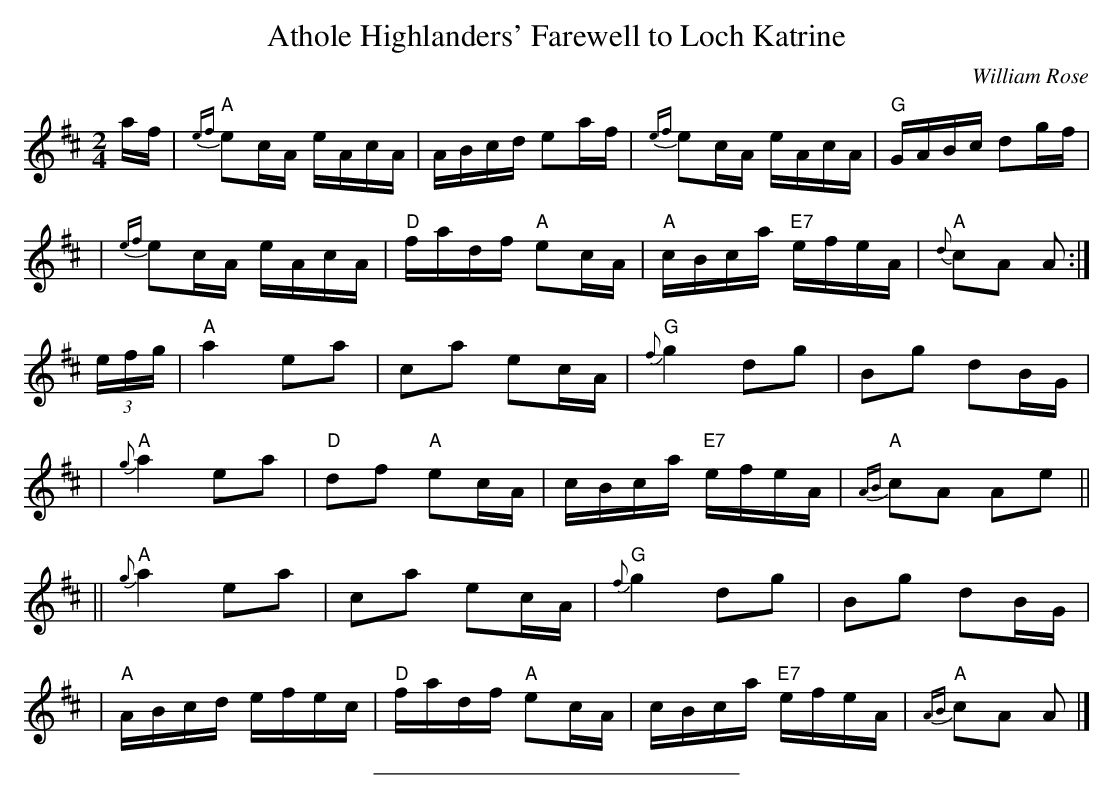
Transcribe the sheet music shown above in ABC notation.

X:1
T: Athole Highlanders' Farewell to Loch Katrine
C: William Rose
M: 2/4
L: 1/16
K: AMix
af \
| "A"{ef}e2cA eAcA \
| ABcd e2af \
| {ef}e2cA eAcA \
| "G"GABc d2gf |
| {ef}e2cA eAcA \
| "D"fadf "A"e2cA \
| "A"cBca "E7"efeA \
| "A"{d}c2A2 A2 :|
(3efg \
| "A"a4 e2a2 \
| c2a2 e2cA \
| "G"{f}g4 d2g2 \
| B2g2 d2BG |
| "A"{g}a4 e2a2 \
| "D"d2f2 "A"e2cA \
| cBca "E7"efeA \
| "A"{AB}c2A2 A2e2 ||
|| "A"{g}a4 e2a2 \
| c2a2 e2cA \
| "G"{f}g4 d2g2 \
| B2g2 d2BG |
| "A"ABcd efec \
| "D"fadf "A"e2cA \
| cBca "E7"efeA \
| "A"{AB}c2A2 A2 |]
%%sep 5 5 234
K:C
x8 x8 x8 x8 x8 |
x8 x8 x8 x8 x8 |
